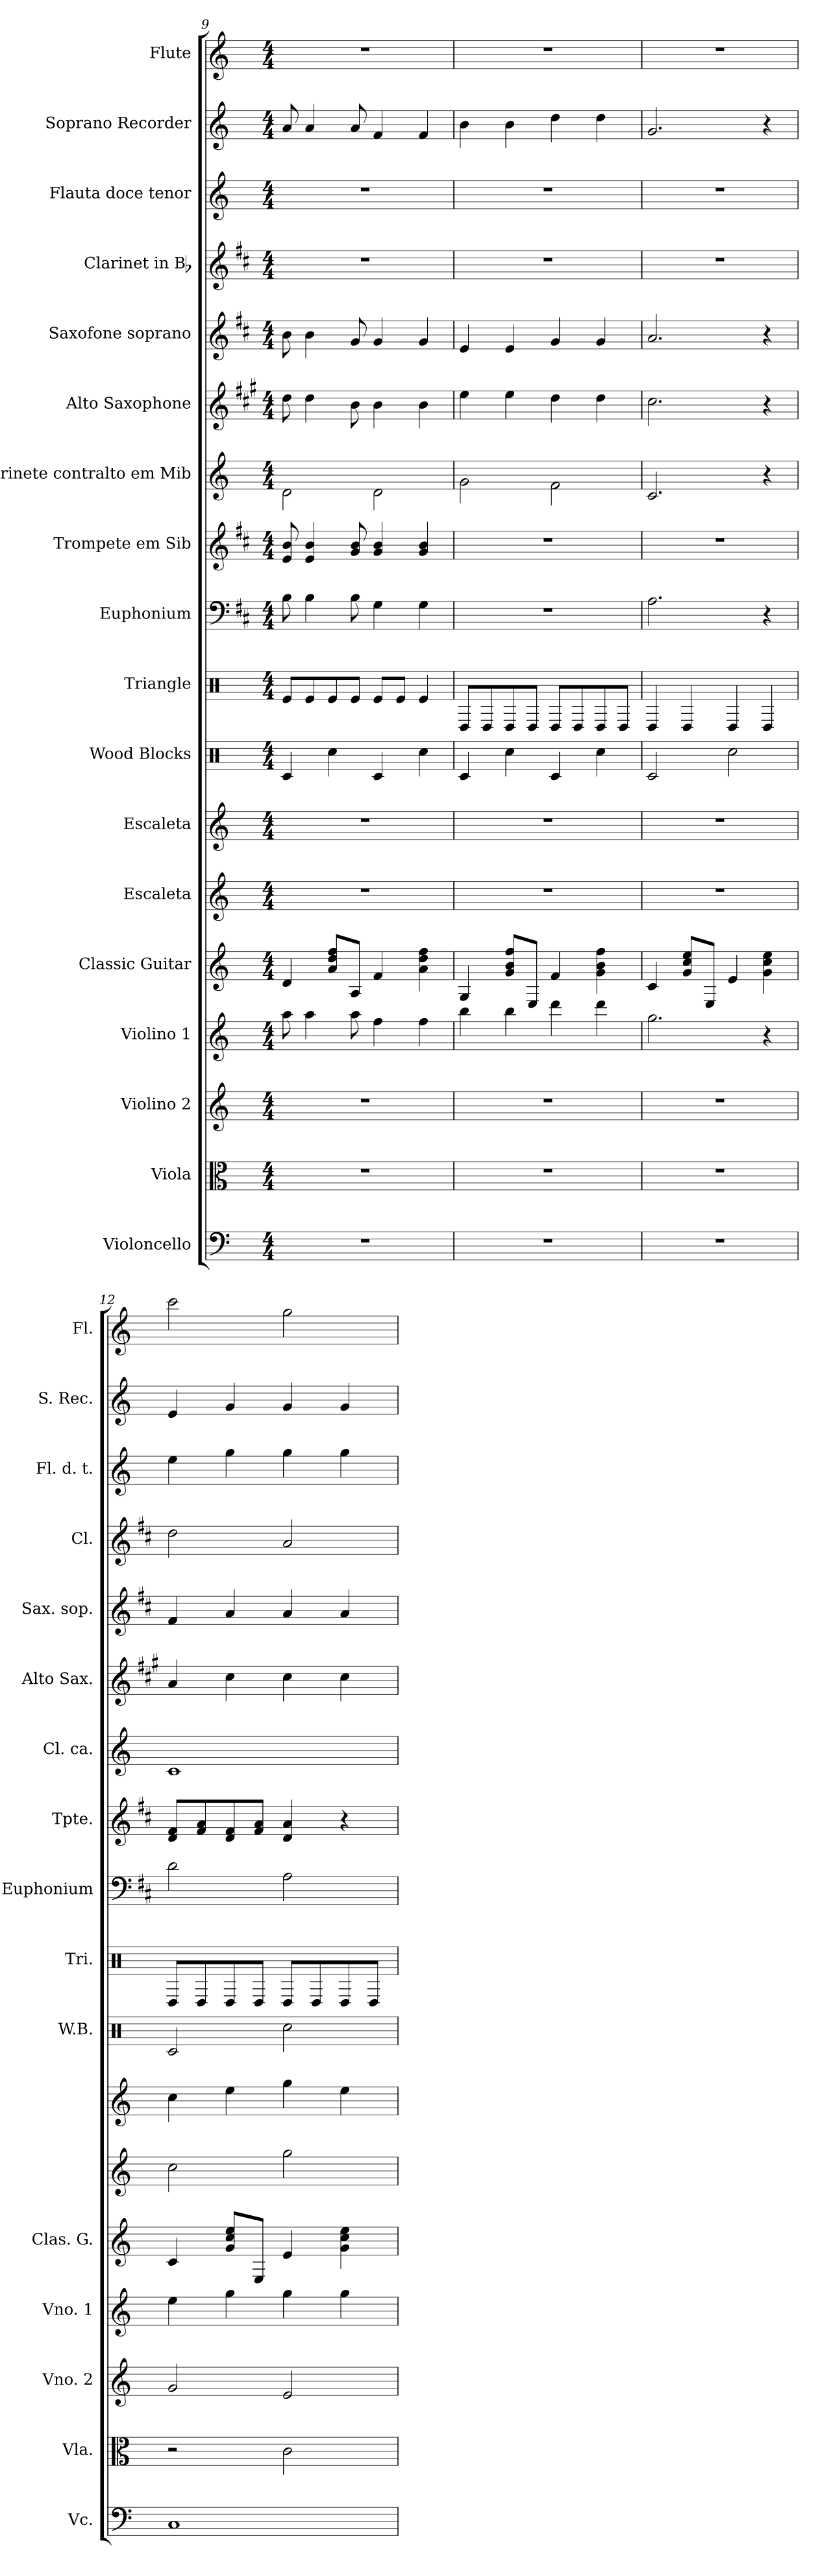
**kern	**kern	**kern	**kern	**kern	**kern	**kern	**kern	**kern	**kern	**kern	**kern	**kern	**kern	**kern	**kern	**kern	**kern
*part18	*part17	*part16	*part15	*part14	*part13	*part12	*part11	*part10	*part9	*part8	*part7	*part6	*part5	*part4	*part3	*part2	*part1
*staff18	*staff17	*staff16	*staff15	*staff14	*staff13	*staff12	*staff11	*staff10	*staff9	*staff8	*staff7	*staff6	*staff5	*staff4	*staff3	*staff2	*staff1
*I"Violoncello	*I"Viola	*I"Violino 2	*I"Violino 1	*I"Classic Guitar	*I"Escaleta	*I"Escaleta	*I"Wood Blocks	*I"Triangle	*I"Euphonium	*I"Trompete em Sib	*I"Clarinete contralto em Mib	*I"Alto Saxophone	*I"Saxofone soprano	*I"Clarinet in Bb	*I"Flauta doce tenor	*I"Soprano Recorder	*I"Flute
*I'Vc.	*I'Vla.	*I'Vno. 2	*I'Vno. 1	*I'Clas. G.	*	*	*I'W.B.	*I'Tri.	*I'Euphonium	*I'Tpte.	*I'Cl. ca.	*I'Alto Sax.	*I'Sax. sop.	*I'Cl.	*I'Fl. d. t.	*I'S. Rec.	*I'Fl.
*clefF4	*clefC3	*clefG2	*clefG2	*clefG2	*clefG2	*clefG2	*clefX	*clefX	*clefF4	*clefG2	*clefG2	*clefG2	*clefG2	*clefG2	*clefG2	*clefG2	*clefG2
*	*	*	*	*ITrd7c12	*	*	*	*	*ITrd1c2	*ITrd1c2	*ITrd12c21	*ITrd5c9	*ITrd1c2	*ITrd1c2	*	*ITrd-7c-12	*
*k[]	*k[]	*k[]	*k[]	*k[]	*k[]	*k[]	*k[]	*k[]	*k[]	*k[]	*k[]	*k[]	*k[]	*k[]	*k[]	*k[]	*k[]
*C:	*C:	*C:	*C:	*C:	*C:	*C:	*C:	*C:	*C:	*C:	*C:	*C:	*C:	*C:	*C:	*C:	*C:
*M4/4	*M4/4	*M4/4	*M4/4	*M4/4	*M4/4	*M4/4	*M4/4	*M4/4	*M4/4	*M4/4	*M4/4	*M4/4	*M4/4	*M4/4	*M4/4	*M4/4	*M4/4
=9	=9	=9	=9	=9	=9	=9	=9	=9	=9	=9	=9	=9	=9	=9	=9	=9	=9
1r	1r	1r	8aai\	4Di/	1r	1r	4Rci/	8Rei/L	8Ai\	8di/ 8ai	2Di\	8fi\	8ai\	1r	1r	8aai/	1r
.	.	.	4aai\	.	.	.	.	8Rei/	4Ai\	4di/ 4ai	.	4fi\	4ai\	.	.	4aai/	.
.	.	.	.	8Ai/ 8di 8fiL	.	.	4Rcci\	8Rei/	.	.	.	.	.	.	.	.	.
.	.	.	8aai\	8AAi/J	.	.	.	8Rei/J	8Ai\	8fi/ 8ai	.	8di\	8fi/	.	.	8aai/	.
.	.	.	4ffi\	4Fi/	.	.	4Rci/	8Rei/L	4Fi\	4fi/ 4ai	2Di\	4di\	4fi/	.	.	4ffi/	.
.	.	.	.	.	.	.	.	8Rei/J	.	.	.	.	.	.	.	.	.
.	.	.	4ffi\	4Ai\ 4di 4fi	.	.	4Rcci\	4Rei/	4Fi\	4fi/ 4ai	.	4di\	4fi/	.	.	4ffi/	.
!!LO:PB:g=z
=10	=10	=10	=10	=10	=10	=10	=10	=10	=10	=10	=10	=10	=10	=10	=10	=10	=10
1r	1r	1r	4bbi\	4GGi/	1r	1r	4Rci/	8RDi/L	1r	1r	2Gi\	4gi\	4di/	1r	1r	4bbi\	1r
.	.	.	.	.	.	.	.	8RDi/	.	.	.	.	.	.	.	.	.
.	.	.	4bbi\	8Gi/ 8Bi 8fiL	.	.	4Rcci\	8RDi/	.	.	.	4gi\	4di/	.	.	4bbi\	.
.	.	.	.	8EEi/J	.	.	.	8RDi/J	.	.	.	.	.	.	.	.	.
.	.	.	4dddi\	4Fi/	.	.	4Rci/	8RDi/L	.	.	2Fi\	4fi\	4fi/	.	.	4dddi\	.
.	.	.	.	.	.	.	.	8RDi/	.	.	.	.	.	.	.	.	.
.	.	.	4dddi\	4Gi\ 4Bi 4fi	.	.	4Rcci\	8RDi/	.	.	.	4fi\	4fi/	.	.	4dddi\	.
.	.	.	.	.	.	.	.	8RDi/J	.	.	.	.	.	.	.	.	.
=11	=11	=11	=11	=11	=11	=11	=11	=11	=11	=11	=11	=11	=11	=11	=11	=11	=11
1r	1r	1r	2.ggi\	4Ci/	1r	1r	2Rci/	4RDi/	2.Gi\	1r	2.Ci/	2.ei\	2.gi/	1r	1r	2.ggi/	1r
.	.	.	.	8Gi/ 8ci 8eiL	.	.	.	4RDi/	.	.	.	.	.	.	.	.	.
.	.	.	.	8EEi/J	.	.	.	.	.	.	.	.	.	.	.	.	.
.	.	.	.	4Ei/	.	.	2Rcci\	4RDi/	.	.	.	.	.	.	.	.	.
.	.	.	4r	4Gi\ 4ci 4ei	.	.	.	4RDi/	4r	.	4r	4r	4r	.	.	4r	.
=12	=12	=12	=12	=12	=12	=12	=12	=12	=12	=12	=12	=12	=12	=12	=12	=12	=12
1Ci	2r	2gi/	4eei\	4Ci/	2cci\	4cci\	2Rci/	8RDi/L	2ci\	8ci/ 8eiL	1Ci	4ci/	4ei/	2cci\	4eei\	4eei/	2ccci\
.	.	.	.	.	.	.	.	8RDi/	.	8ei/ 8gi	.	.	.	.	.	.	.
.	.	.	4ggi\	8Gi/ 8ci 8eiL	.	4eei\	.	8RDi/	.	8ci/ 8ei	.	4ei\	4gi/	.	4ggi\	4ggi/	.
.	.	.	.	8EEi/J	.	.	.	8RDi/J	.	8ei/ 8giJ	.	.	.	.	.	.	.
.	2ci\	2ei/	4ggi\	4Ei/	2ggi\	4ggi\	2Rcci\	8RDi/L	2Gi\	4ci/ 4gi	.	4ei\	4gi/	2gi/	4ggi\	4ggi/	2ggi\
.	.	.	.	.	.	.	.	8RDi/	.	.	.	.	.	.	.	.	.
.	.	.	4ggi\	4Gi\ 4ci 4ei	.	4eei\	.	8RDi/	.	4r	.	4ei\	4gi/	.	4ggi\	4ggi/	.
.	.	.	.	.	.	.	.	8RDi/J	.	.	.	.	.	.	.	.	.
=	=	=	=	=	=	=	=	=	=	=	=	=	=	=	=	=	=
*-	*-	*-	*-	*-	*-	*-	*-	*-	*-	*-	*-	*-	*-	*-	*-	*-	*-
